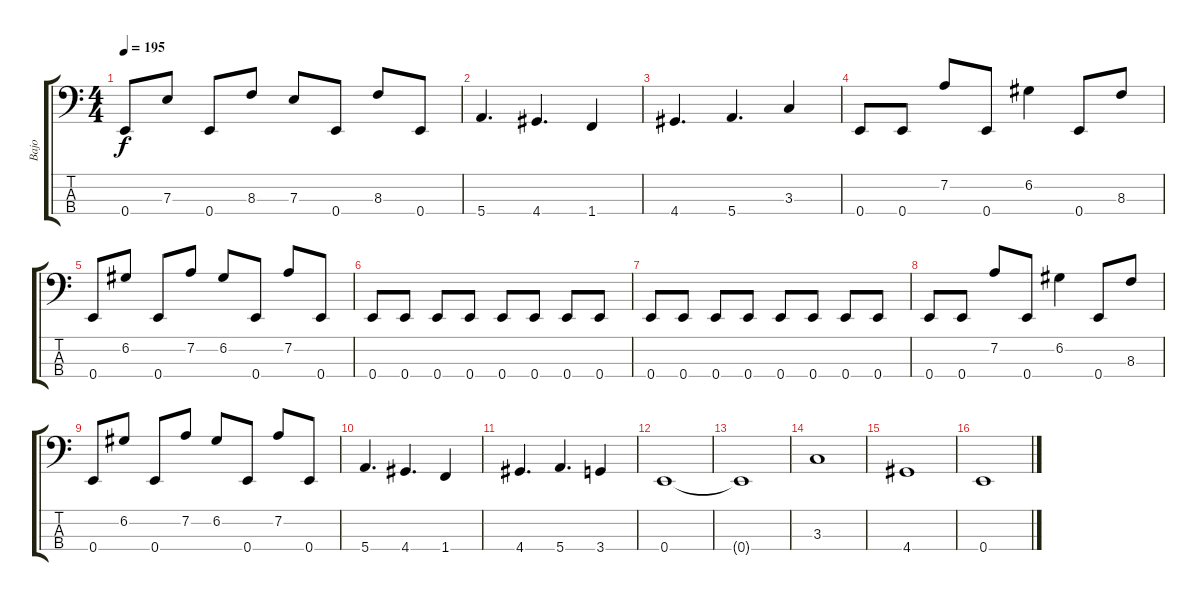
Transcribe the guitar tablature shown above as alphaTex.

\track ("Bajo" "Bajo") {instrument electricbasspick}
\staff {score tabs}
\tuning (G2 D2 A1 E1) {hide}
\ts (4 4)
\tempo 195
\clef f4
\ks c
0.4.8{dy f} 7.3.8 0.4.8 8.3.8 7.3.8 0.4.8 8.3.8 0.4.8 |
5.4.4{d} 4.4.4{d} 1.4.4 |
4.4.4{d} 5.4.4{d} 3.3.4 |
0.4.8 0.4.8 7.2.8 0.4.8 6.2.4 0.4.8 8.3.8 |
0.4.8 6.2.8 0.4.8 7.2.8 6.2.8 0.4.8 7.2.8 0.4.8 |
0.4.8 0.4.8 0.4.8 0.4.8 0.4.8 0.4.8 0.4.8 0.4.8 |
0.4.8 0.4.8 0.4.8 0.4.8 0.4.8 0.4.8 0.4.8 0.4.8 |
0.4.8 0.4.8 7.2.8 0.4.8 6.2.4 0.4.8 8.3.8 |
0.4.8 6.2.8 0.4.8 7.2.8 6.2.8 0.4.8 7.2.8 0.4.8 |
5.4.4{d} 4.4.4{d} 1.4.4 |
4.4.4{d} 5.4.4{d} 3.4.4 |
0.4.1 |
0.4{t}.1 |
3.3.1 |
4.4.1 |
0.4.1
